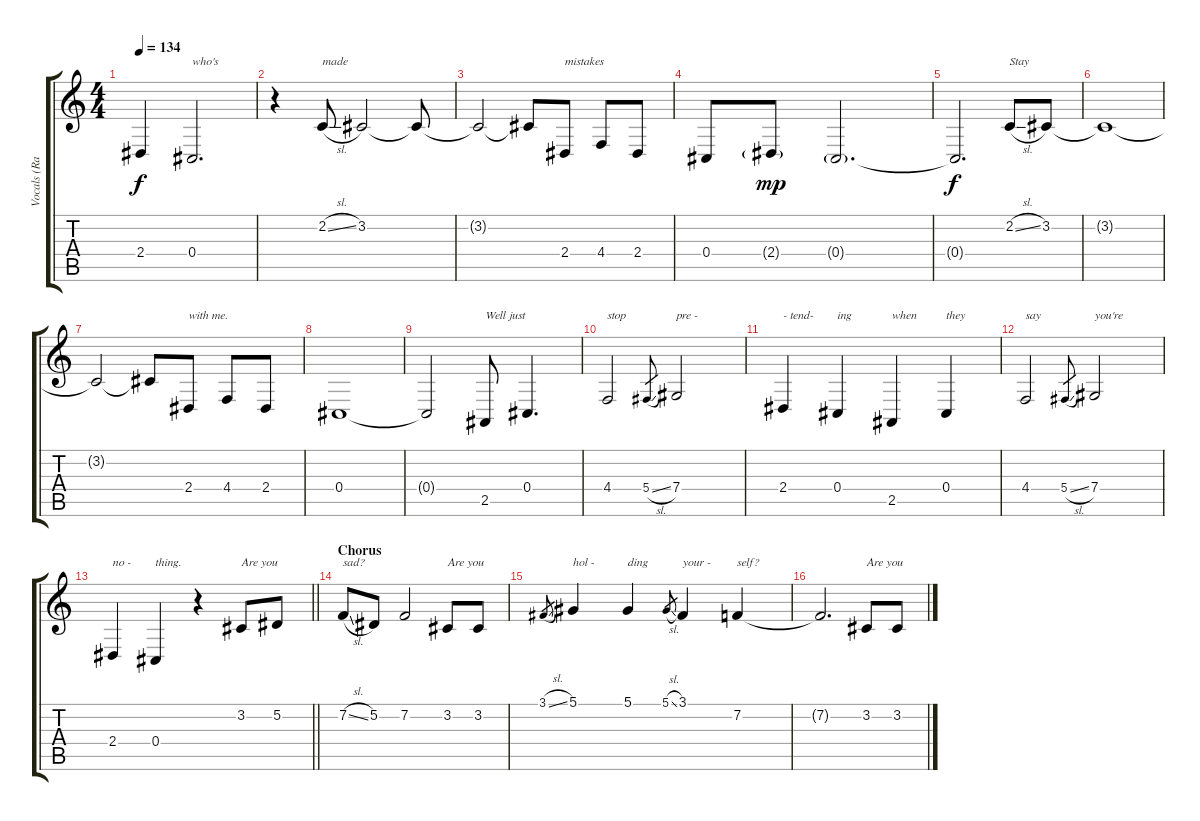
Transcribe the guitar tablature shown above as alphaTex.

\track ("Vocals (Raine Maida)" "Vocals (Ra") {instrument acousticgrandpiano bank 1}
\staff {score tabs}
\tuning (Eb4 Bb3 Gb3 Db3 Ab2 Db2) {hide}
\ts (4 4)
\tempo 134
\clef g2
\ks c
2.4{t}.4{dy f} 0.4.2{d txt "who's"} |
r.4 2.2{sl}.8{txt "made"} 3.2.2 3.2{t}.8 |
3.2{t}.2 3.2{t}.8 2.4.8{txt "mistakes"} 4.4.8 2.4.8 |
0.4.8 2.4{g}.8{dy mp} 0.4{g}.2{d} |
0.4{t}.2{d dy f} 2.2{sl}.8{txt "Stay"} 3.2.8 |
3.2{t}.1 |
3.2{t}.2 3.2{t}.8 2.4.8{txt "with me."} 4.4.8 2.4.8 |
0.4.1 |
0.4{t}.2 2.5.8{txt "Well just"} 0.4.4{d} |
4.4.2{txt "stop"} 5.4{sl}.8{gr} 7.4.2{txt "pre -"} |
2.4.4{txt "- tend-"} 0.4.4{txt "ing"} 2.5.4{txt "when"} 0.4.4{txt "they"} |
4.4.2{txt "say"} 5.4{sl}.8{gr} 7.4.2{txt "you're"} |
\barLineRight lightlight
2.4.4{txt "no - "} 0.4.4{txt "thing."} r.4 3.2.8{txt "Are you"} 5.2.8 |
\section ("" "Chorus")
7.2{sl}.8{txt "sad?"} 5.2.8 7.2.2 3.2.8{txt "Are you"} 3.2.8 |
3.1{sl}.8{gr} 5.1.4{txt "hol -"} 5.1.4{txt "ding"} 5.1{sl}.8{gr} 3.1.4{txt "your -"} 7.2.4{txt "self?"} |
7.2{t}.2{d} 3.2.8{txt "Are you"} 3.2.8
